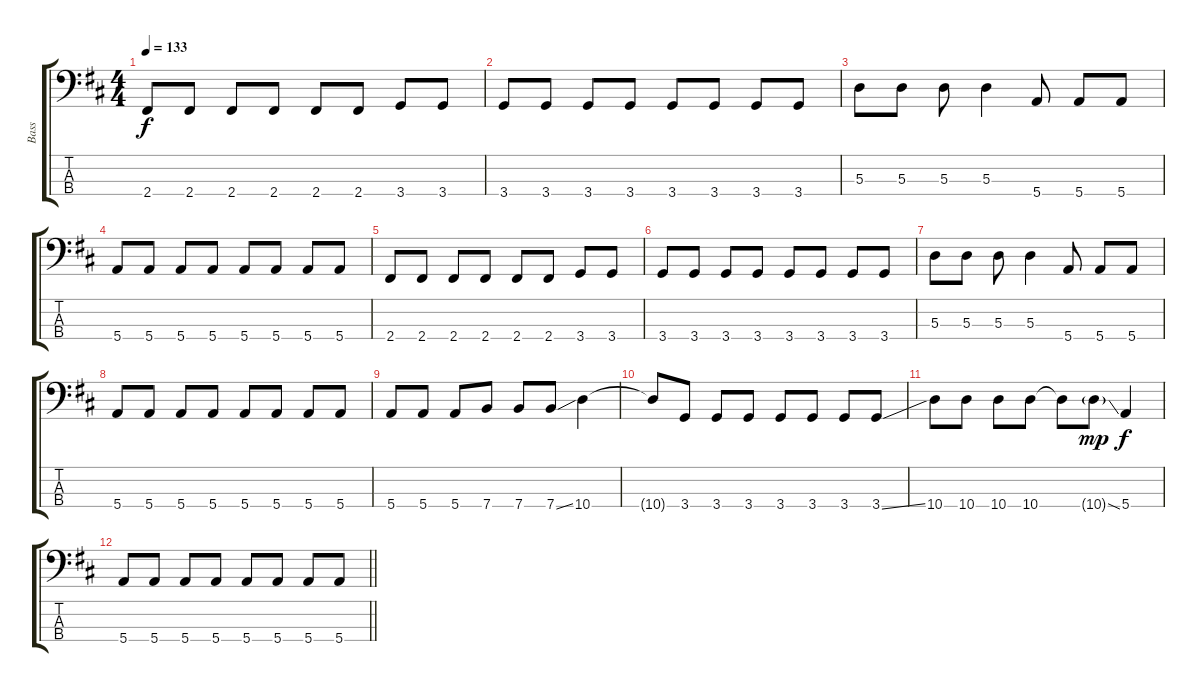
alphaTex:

\track ("Bass" "Bass") {instrument electricbasspick}
\staff {score tabs}
\tuning (G2 D2 A1 E1) {hide}
\ts (4 4)
\tempo 133
\clef f4
\ks d
2.4.8{dy f} 2.4.8 2.4.8 2.4.8 2.4.8 2.4.8 3.4.8 3.4.8 |
3.4.8 3.4.8 3.4.8 3.4.8 3.4.8 3.4.8 3.4.8 3.4.8 |
5.3.8 5.3.8 5.3.8 5.3.4 5.4.8 5.4.8 5.4.8 |
5.4.8 5.4.8 5.4.8 5.4.8 5.4.8 5.4.8 5.4.8 5.4.8 |
2.4.8 2.4.8 2.4.8 2.4.8 2.4.8 2.4.8 3.4.8 3.4.8 |
3.4.8 3.4.8 3.4.8 3.4.8 3.4.8 3.4.8 3.4.8 3.4.8 |
5.3.8 5.3.8 5.3.8 5.3.4 5.4.8 5.4.8 5.4.8 |
5.4.8 5.4.8 5.4.8 5.4.8 5.4.8 5.4.8 5.4.8 5.4.8 |
5.4.8 5.4.8 5.4.8 7.4.8 7.4.8 7.4{ss}.8 10.4.4 |
10.4{t}.8 3.4.8 3.4.8 3.4.8 3.4.8 3.4.8 3.4.8 3.4{ss}.8 |
10.4.8 10.4.8 10.4.8 10.4.8 10.4{t}.8 10.4{ss g}.8{dy mp} 5.4.4{dy f} |
\barLineRight lightlight
5.4.8 5.4.8 5.4.8 5.4.8 5.4.8 5.4.8 5.4.8 5.4.8
